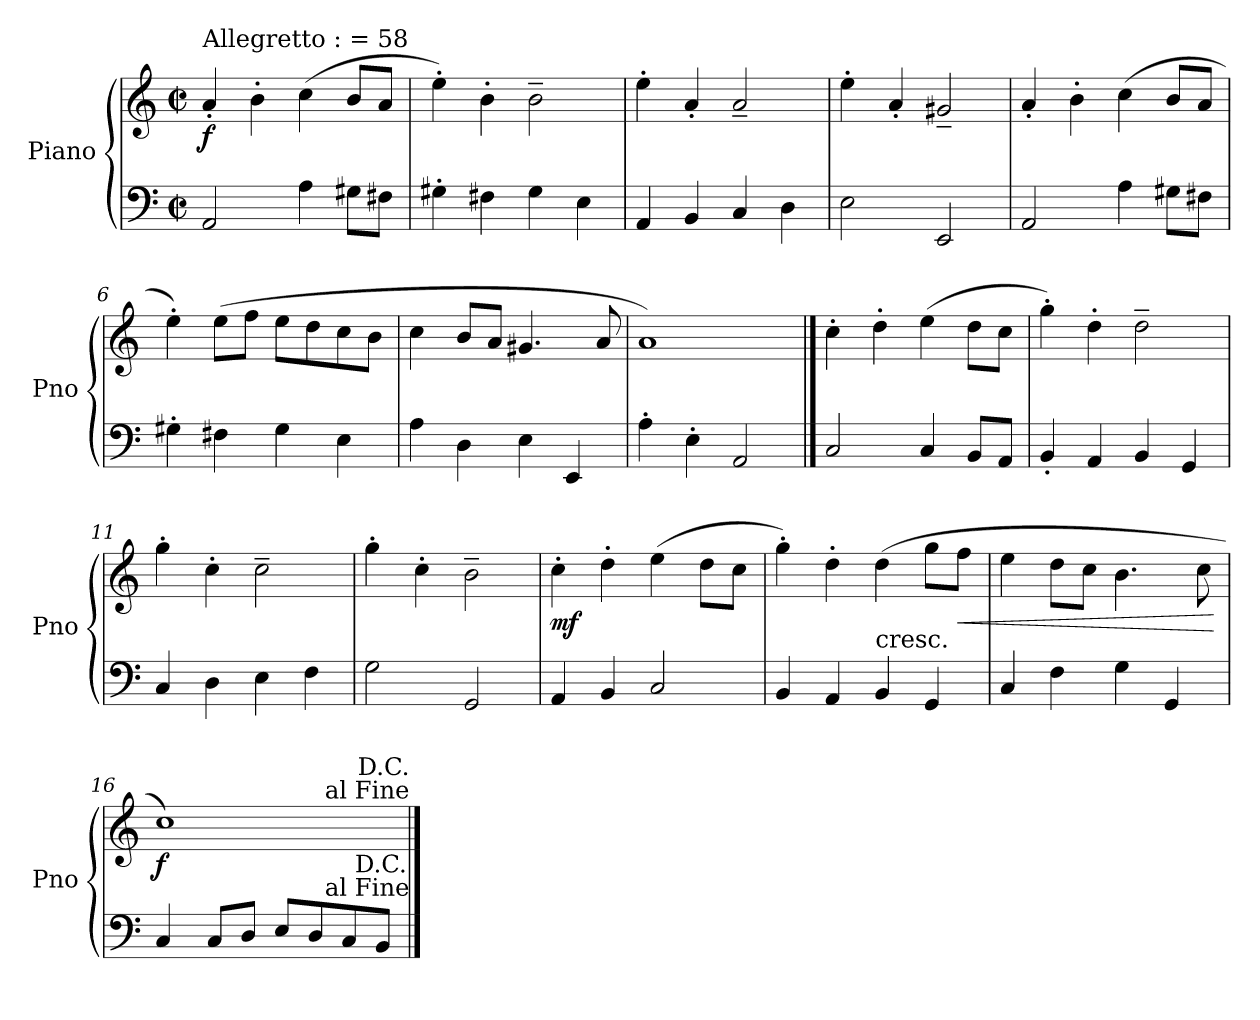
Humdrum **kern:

**kern	**kern	**dynam
*part1	*part1	*part1
*staff2	*staff1	*staff1/2
*I"Piano	*	*
*I'Pno	*	*
*clefF4	*clefG2	*
*k[]	*k[]	*
*C:	*C:	*
*M2/2	*M2/2	*
*met(c|)	*met(c|)	*
=1	=1	=1
!	!LO:TX:a:t=Allegretto &colon;   = 58	!
!	!	!LO:DY:b
2AA/	4a'/	f
.	4b'\	.
4A\	(4cc\	.
8G#X\L	8b/L	.
8F#X\J	8a/J	.
=2	=2	=2
4G#X'\	4ee'\)	.
4F#X\	4b'\	.
4G#\	2b~\	.
4E\	.	.
=3	=3	=3
4AA/	4ee'\	.
4BB/	4a'/	.
4C/	2a~/	.
4D\	.	.
=4	=4	=4
2E\	4ee'\	.
.	4a'/	.
2EE/	2g#X~/	.
!!LO:LB:g=z
=5	=5	=5
2AA/	4a'/	.
.	4b'\	.
4A\	(4cc\	.
8G#X\L	8b/L	.
8F#X\J	8a/J	.
=6	=6	=6
4G#X'\	4ee'\)	.
4F#X\	(8ee\L	.
.	8ff\J	.
4G#\	8ee\L	.
.	8dd\	.
4E\	8cc\	.
.	8b\J	.
=7	=7	=7
4A\	4cc\	.
4D\	8b/L	.
.	8a/J	.
4E\	4.g#X/	.
4EE/	.	.
.	8a/	.
=8	=8	=8
4A'\	1a)	.
4E'\	.	.
2AA/	.	.
!!LO:LB:g=z
==9	==9	==9
2C/	4cc'\	.
.	4dd'\	.
4C/	(4ee\	.
8BB/L	8dd\L	.
8AA/J	8cc\J	.
=10	=10	=10
4BB'/	4gg'\)	.
4AA/	4dd'\	.
4BB/	2dd~\	.
4GG/	.	.
=11	=11	=11
4C/	4gg'\	.
4D\	4cc'\	.
4E\	2cc~\	.
4F\	.	.
=12	=12	=12
2G\	4gg'\	.
.	4cc'\	.
2GG/	2b~\	.
!!LO:LB:g=z
=13	=13	=13
!	!	!LO:DY:b
4AA/	4cc'\	mf
4BB/	4dd'\	.
2C/	(4ee\	.
.	8dd\L	.
.	8cc\J	.
=14	=14	=14
4BB/	4gg'\)	.
4AA/	4dd'\	.
!LO:TX:a:t=cresc.	!	!
4BB/	(4dd\	.
4GG/	8gg\L	.
!	!	!LO:HP:b
.	8ff\J	<
=15	=15	=15
4C/	4ee\	.
4F\	8dd\L	.
.	8cc\J	.
4G\	4.b\	.
4GG/	.	.
.	8cc\	.
.	.	[
=16	=16	=16
!	!	!LO:DY:b
4C/	1cc)	f
8C/L	.	.
8D/J	.	.
8E/L	.	.
8D/	.	.
8C/	.	.
8BB/J	.	.
!	!LO:TX:a:t=D.C.\nal Fine	!
!LO:TX:a:t=D.C.\nal Fine	!	!
==	==	==
*-	*-	*-
